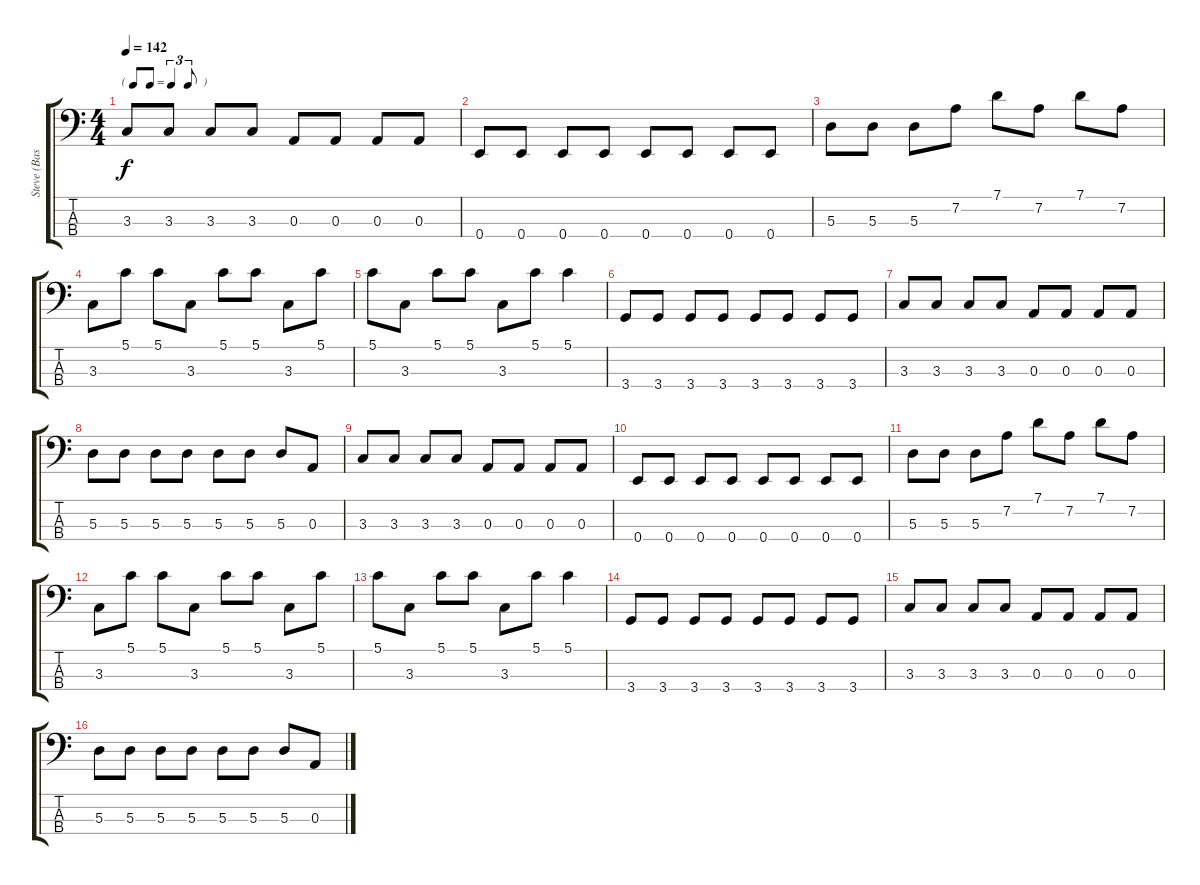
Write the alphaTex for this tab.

\track ("Steve (Bass)" "Steve (Bas") {instrument electricbassfinger}
\staff {score tabs}
\tuning (G2 D2 A1 E1) {hide}
\ts (4 4)
\tf triplet8th
\tempo 142
\clef f4
\ks c
3.3.8{dy f} 3.3.8 3.3.8 3.3.8 0.3.8 0.3.8 0.3.8 0.3.8 |
0.4.8 0.4.8 0.4.8 0.4.8 0.4.8 0.4.8 0.4.8 0.4.8 |
5.3.8 5.3.8 5.3.8 7.2.8 7.1.8 7.2.8 7.1.8 7.2.8 |
3.3.8 5.1.8 5.1.8 3.3.8 5.1.8 5.1.8 3.3.8 5.1.8 |
5.1.8 3.3.8 5.1.8 5.1.8 3.3.8 5.1.8 5.1.4 |
3.4.8 3.4.8 3.4.8 3.4.8 3.4.8 3.4.8 3.4.8 3.4.8 |
3.3.8 3.3.8 3.3.8 3.3.8 0.3.8 0.3.8 0.3.8 0.3.8 |
5.3.8 5.3.8 5.3.8 5.3.8 5.3.8 5.3.8 5.3.8 0.3.8 |
3.3.8 3.3.8 3.3.8 3.3.8 0.3.8 0.3.8 0.3.8 0.3.8 |
0.4.8 0.4.8 0.4.8 0.4.8 0.4.8 0.4.8 0.4.8 0.4.8 |
5.3.8 5.3.8 5.3.8 7.2.8 7.1.8 7.2.8 7.1.8 7.2.8 |
3.3.8 5.1.8 5.1.8 3.3.8 5.1.8 5.1.8 3.3.8 5.1.8 |
5.1.8 3.3.8 5.1.8 5.1.8 3.3.8 5.1.8 5.1.4 |
3.4.8 3.4.8 3.4.8 3.4.8 3.4.8 3.4.8 3.4.8 3.4.8 |
3.3.8 3.3.8 3.3.8 3.3.8 0.3.8 0.3.8 0.3.8 0.3.8 |
5.3.8 5.3.8 5.3.8 5.3.8 5.3.8 5.3.8 5.3.8 0.3.8
